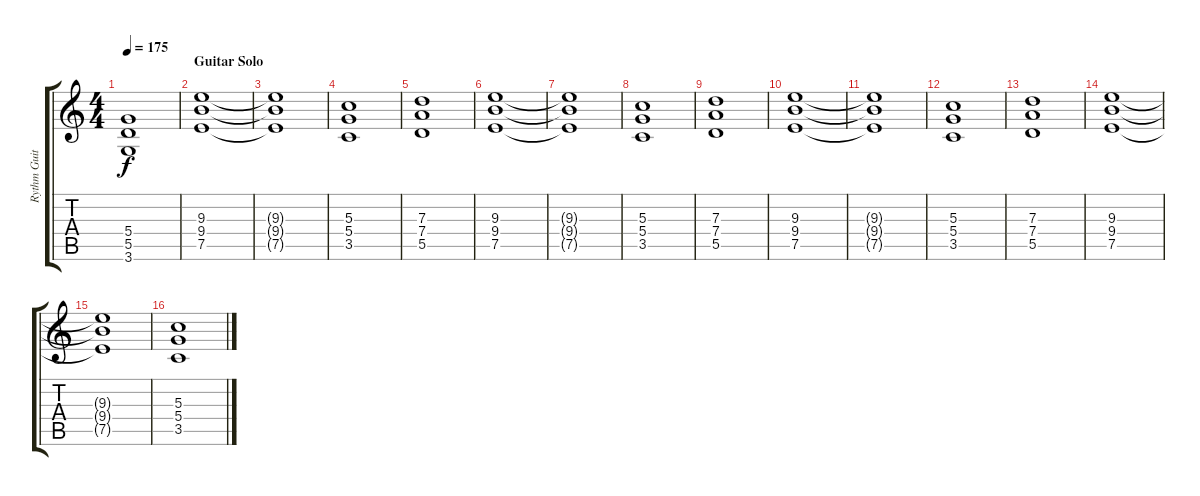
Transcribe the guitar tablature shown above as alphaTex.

\track ("Rythm Guitar" "Rythm Guit") {instrument distortionguitar}
\staff {score tabs}
\tuning (E4 B3 G3 D3 A2 E2) {hide}
\ts (4 4)
\tempo 175
\clef g2
\ks c
(5.4 5.5 3.6).1{dy f} |
\section ("" "Guitar Solo")
(9.3 9.4 7.5).1 |
(9.3{t} 9.4{t} 7.5{t}).1 |
(5.3 5.4 3.5).1 |
(7.3 7.4 5.5).1 |
(9.3 9.4 7.5).1 |
(9.3{t} 9.4{t} 7.5{t}).1 |
(5.3 5.4 3.5).1 |
(7.3 7.4 5.5).1 |
(9.3 9.4 7.5).1 |
(9.3{t} 9.4{t} 7.5{t}).1 |
(5.3 5.4 3.5).1 |
(7.3 7.4 5.5).1 |
(9.3 9.4 7.5).1 |
(9.3{t} 9.4{t} 7.5{t}).1 |
(5.3 5.4 3.5).1
